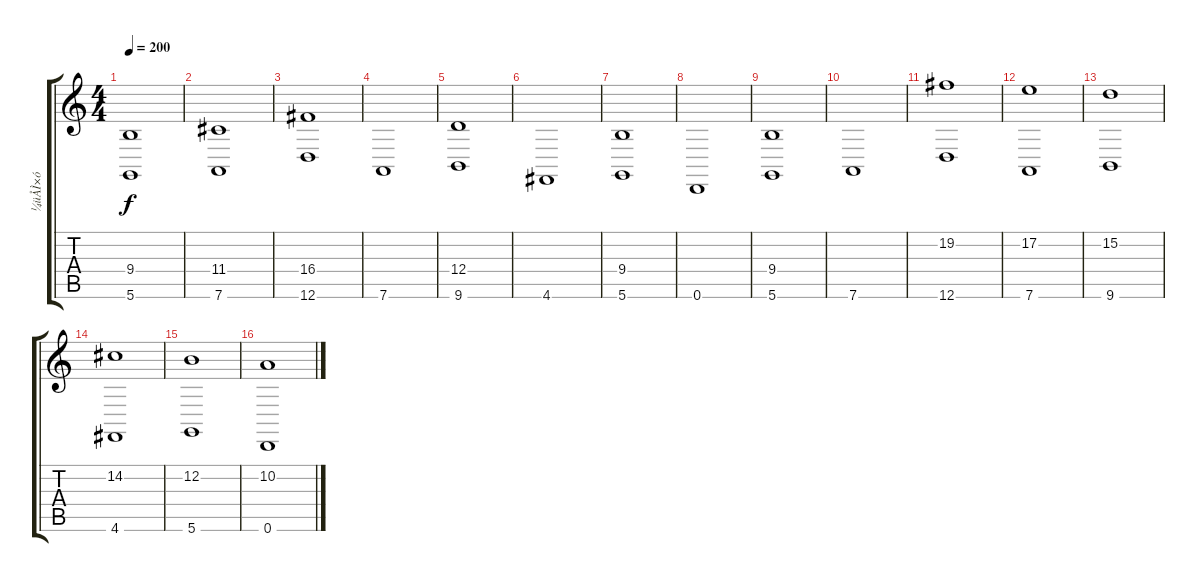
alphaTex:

\track ("¼üÅÌ×ó" "¼üÅÌ×ó") {instrument stringensemble2}
\staff {score tabs}
\tuning (E4 B3 G3 D3 A2 D2) {hide}
\ts (4 4)
\tempo 200
\clef g2
\ks c
(9.4 5.6).1{dy f} |
(11.4 7.6).1 |
(16.4 12.6).1{volume 11} |
7.6.1 |
(12.4 9.6).1 |
4.6.1 |
(9.4 5.6).1 |
0.6.1 |
(9.4 5.6).1 |
7.6.1 |
(19.2 12.6).1{volume 13} |
(17.2 7.6).1 |
(15.2 9.6).1 |
(14.2 4.6).1 |
(12.2 5.6).1 |
(10.2 0.6).1
